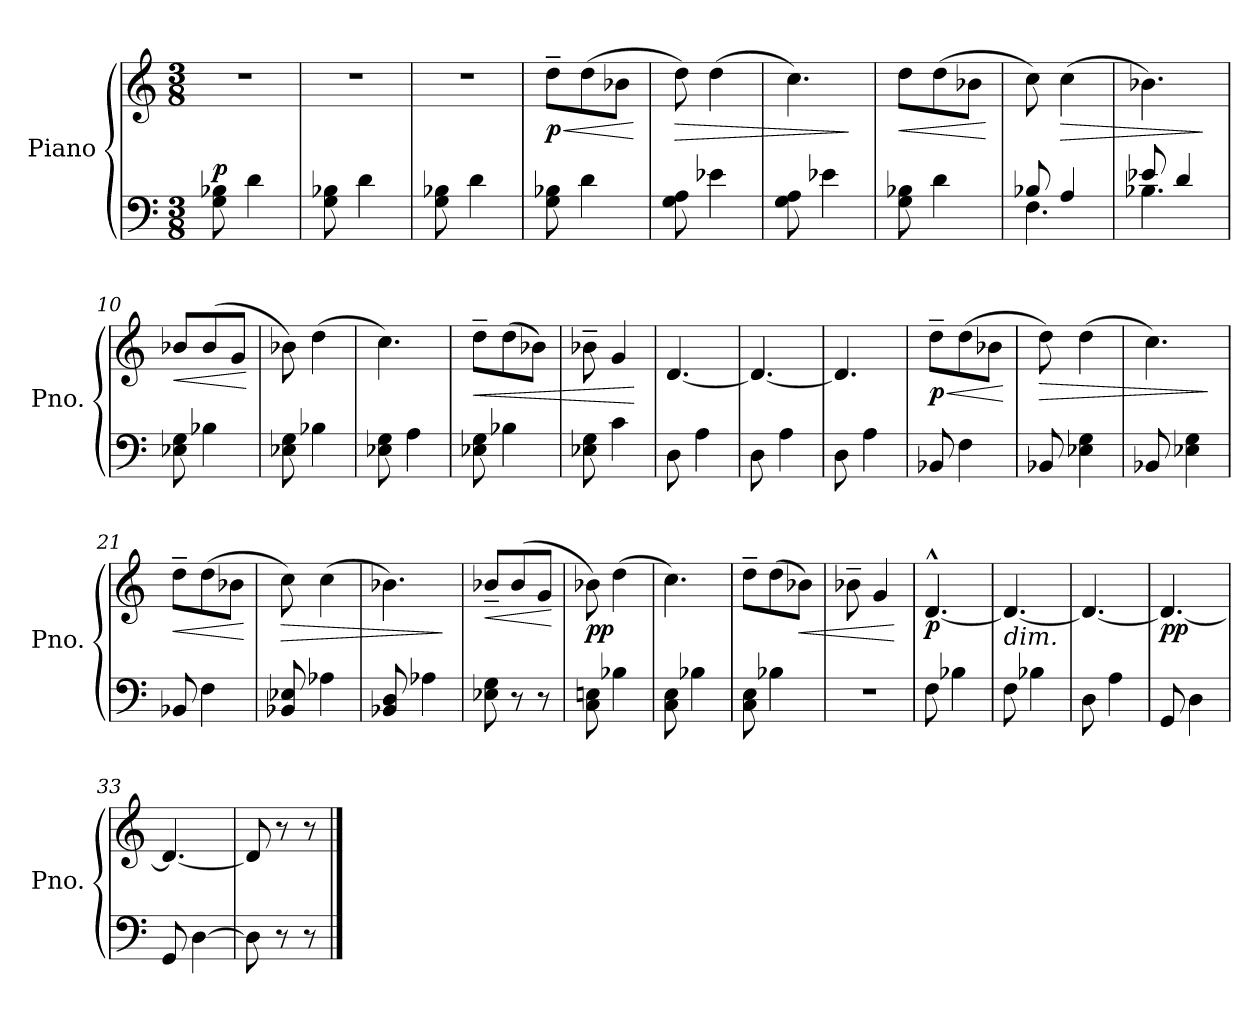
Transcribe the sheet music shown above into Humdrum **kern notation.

**kern	**kern	**dynam
*part1	*part1	*part1
*staff2	*staff1	*staff1/2
*I"Piano	*	*
*I'Pno.	*	*
*clefF4	*clefG2	*
*k[]	*k[]	*
*M3/8	*M3/8	*
*MM100	*MM100	*
=1	=1	=1
!	!	!LO:DY:a=2
8G\ 8B-X\	4.r	p
4d\	.	.
=2	=2	=2
8G\ 8B-X\	4.r	.
4d\	.	.
=3	=3	=3
8G\ 8B-X\	4.r	.
4d\	.	.
=4	=4	=4
!	!	!LO:HP:b
!	!	!LO:DY:n=1:b
8G\ 8B-X\	8dd~\L	< p
4d\	(>8dd\	.
.	8b-X\J	.
.	.	[
=5	=5	=5
!	!	!LO:HP:b
8G\ 8A\	8dd\)	>
4e-X\	(>4dd\	.
=6	=6	=6
8G\ 8A\	4.cc\)	.
4e-X\	.	.
.	.	]
=7	=7	=7
!	!	!LO:HP:b
8G\ 8B-X\	8dd\L	<
4d\	(>8dd\	.
.	8b-X\J	.
.	.	[
=8	=8	=8
*^	*	*
8B-X/	4.F\	8cc\)	.
!	!	!	!LO:HP:b
4A/	.	(>4cc\	>
=9	=9	=9	=9
8e-X/	4.B-X\	4.b-X\)	.
4d/	.	.	.
*v	*v	*	*
.	.	]
=10	=10	=10
!	!	!LO:HP:b
8E-X\ 8G\	8b-X/L	<
4B-X\	(>8b-/	.
.	8g/J	.
.	.	[
!!LO:LB:g=z
=11	=11	=11
8E-X\ 8G\	8b-X\)	.
4B-X\	(>4dd\	.
=12	=12	=12
8E-X\ 8G\	4.cc\)	.
4A\	.	.
=13	=13	=13
!	!	!LO:HP:b
8E-X\ 8G\	8dd~\L	<
4B-X\	(>8dd\	.
.	8b-X\J)	.
=14	=14	=14
8E-X\ 8G\	8b-X~\	.
4c\	4g/	.
.	.	[
=15	=15	=15
8D\	[4.d/	.
4A\	.	.
=16	=16	=16
8D\	4.d/_	.
4A\	.	.
=17	=17	=17
8D\	4.d/]	.
4A\	.	.
=18	=18	=18
!	!	!LO:HP:b
!	!	!LO:DY:n=1:b
8BB-X/	8dd~\L	< p
4F\	(>8dd\	.
.	8b-X\J	.
.	.	[
=19	=19	=19
!	!	!LO:HP:b
8BB-X/	8dd\)	>
4E-X\ 4G\	(>4dd\	.
=20	=20	=20
8BB-X/	4.cc\)	.
4E-X\ 4G\	.	.
.	.	]
=21	=21	=21
!	!	!LO:HP:b
8BB-X/	8dd~\L	<
4F\	(>8dd\	.
.	8b-X\J	.
.	.	[
!!LO:LB:g=z
=22	=22	=22
!	!	!LO:HP:b
8BB-X/ 8E-X/	8cc\)	>
4A-X\	(>4cc\	.
=23	=23	=23
8BB-X/ 8D/	4.b-X\)	.
4A-X\	.	.
.	.	]
=24	=24	=24
!	!	!LO:HP:b
8E-X\ 8G\	8b-X~/L	<
8r	(>8b-/	.
8r	8g/J	.
.	.	[
=25	=25	=25
!	!	!LO:DY:b
8C\ 8En\	8b-X\)	pp
4B-X\	(>4dd\	.
=26	=26	=26
8C\ 8E\	4.cc\)	.
4B-X\	.	.
=27	=27	=27
8C\ 8E\	8dd~\L	.
4B-X\	(>8dd\	.
!	!	!LO:HP:b
.	8b-X\J)	<
=28	=28	=28
4.r	8b-X~\	.
.	4g/	.
.	.	[
=29	=29	=29
!	!	!LO:DY:b
8F\	[4.d^^/	p
4B-X\	.	.
=30	=30	=30
!	!LO:TX:b:i:t=dim.	!
8F\	4.d/_	.
4B-X\	.	.
=31	=31	=31
8D\	4.d/_	.
4A\	.	.
=32	=32	=32
!	!	!LO:DY:b
8GG/	4.d/_	pp
4D\	.	.
!!LO:LB:g=z
=33	=33	=33
8GG/	4.d/_	.
[4D\	.	.
=34	=34	=34
8D\]	8d/]	.
8r	8r	.
8r	8r	.
==	==	==
*-	*-	*-
